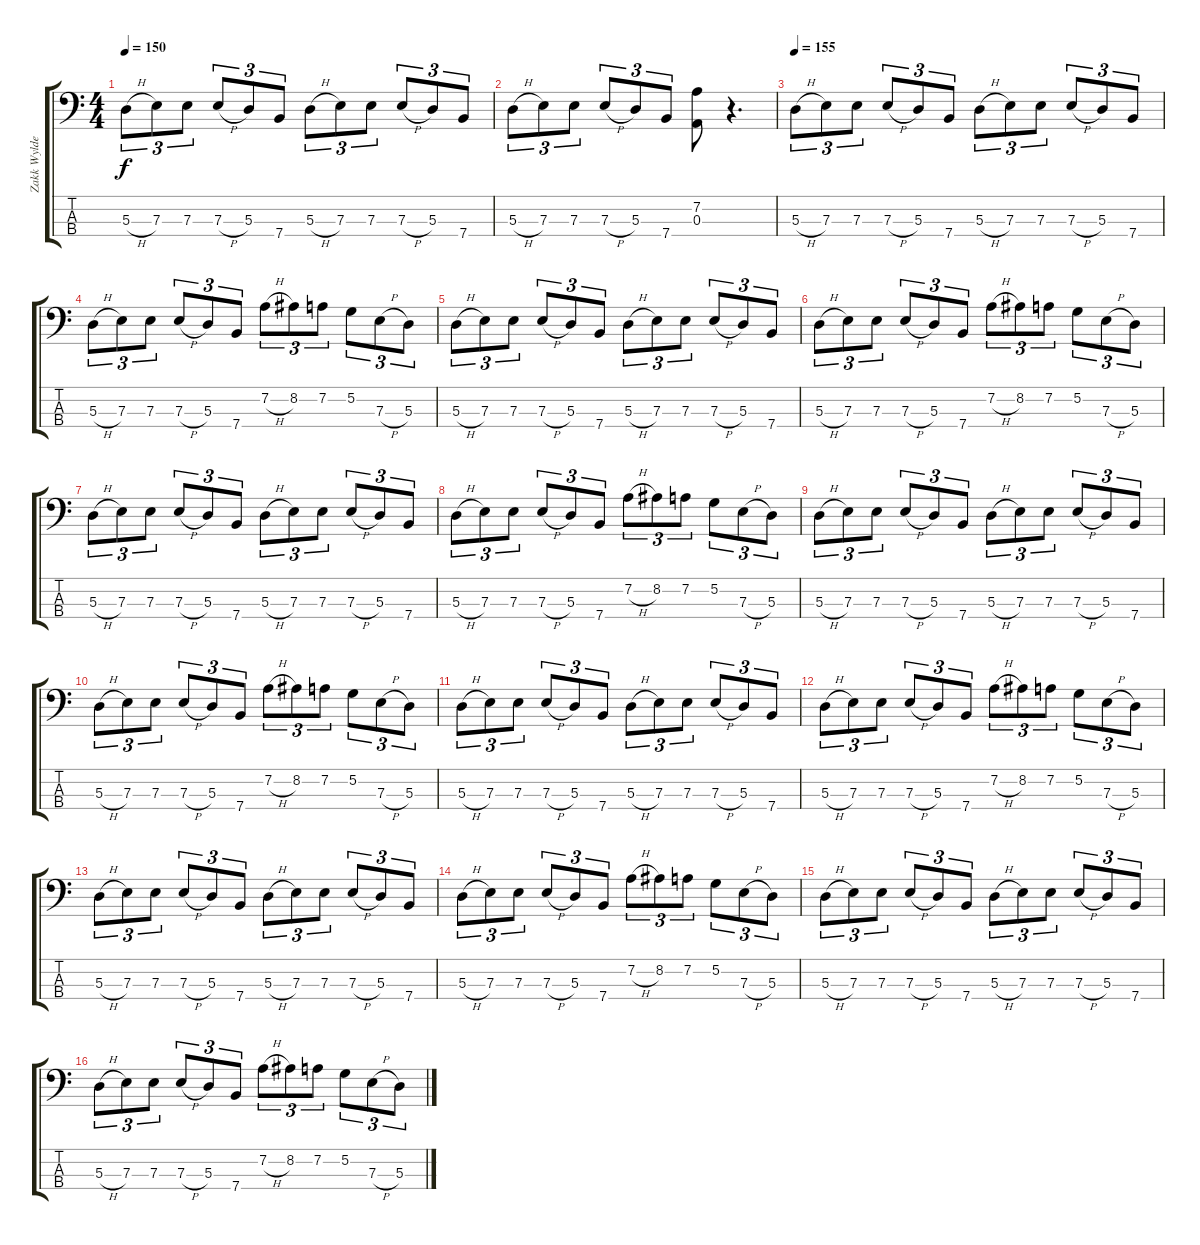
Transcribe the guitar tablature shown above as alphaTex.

\track ("Zakk Wylde Distorted Bass" "Zakk Wylde") {instrument distortionguitar}
\staff {score tabs}
\tuning (G2 D2 A1 E1) {hide}
\ts (4 4)
\tempo 150
\clef f4
\ks c
5.3{h}.8{tu (3 2) dy f} 7.3.8{tu (3 2)} 7.3.8{tu (3 2)} 7.3{h}.8{tu (3 2)} 5.3.8{tu (3 2)} 7.4.8{tu (3 2)} 5.3{h}.8{tu (3 2)} 7.3.8{tu (3 2)} 7.3.8{tu (3 2)} 7.3{h}.8{tu (3 2)} 5.3.8{tu (3 2)} 7.4.8{tu (3 2)} |
5.3{h}.8{tu (3 2)} 7.3.8{tu (3 2)} 7.3.8{tu (3 2)} 7.3{h}.8{tu (3 2)} 5.3.8{tu (3 2)} 7.4.8{tu (3 2)} (7.2 0.3).8 r.4{d} |
\tempo 155
5.3{h}.8{tu (3 2)} 7.3.8{tu (3 2)} 7.3.8{tu (3 2)} 7.3{h}.8{tu (3 2)} 5.3.8{tu (3 2)} 7.4.8{tu (3 2)} 5.3{h}.8{tu (3 2)} 7.3.8{tu (3 2)} 7.3.8{tu (3 2)} 7.3{h}.8{tu (3 2)} 5.3.8{tu (3 2)} 7.4.8{tu (3 2)} |
5.3{h}.8{tu (3 2)} 7.3.8{tu (3 2)} 7.3.8{tu (3 2)} 7.3{h}.8{tu (3 2)} 5.3.8{tu (3 2)} 7.4.8{tu (3 2)} 7.2{h}.8{tu (3 2)} 8.2.8{tu (3 2)} 7.2.8{tu (3 2)} 5.2.8{tu (3 2)} 7.3{h}.8{tu (3 2)} 5.3.8{tu (3 2)} |
5.3{h}.8{tu (3 2)} 7.3.8{tu (3 2)} 7.3.8{tu (3 2)} 7.3{h}.8{tu (3 2)} 5.3.8{tu (3 2)} 7.4.8{tu (3 2)} 5.3{h}.8{tu (3 2)} 7.3.8{tu (3 2)} 7.3.8{tu (3 2)} 7.3{h}.8{tu (3 2)} 5.3.8{tu (3 2)} 7.4.8{tu (3 2)} |
5.3{h}.8{tu (3 2)} 7.3.8{tu (3 2)} 7.3.8{tu (3 2)} 7.3{h}.8{tu (3 2)} 5.3.8{tu (3 2)} 7.4.8{tu (3 2)} 7.2{h}.8{tu (3 2)} 8.2.8{tu (3 2)} 7.2.8{tu (3 2)} 5.2.8{tu (3 2)} 7.3{h}.8{tu (3 2)} 5.3.8{tu (3 2)} |
5.3{h}.8{tu (3 2)} 7.3.8{tu (3 2)} 7.3.8{tu (3 2)} 7.3{h}.8{tu (3 2)} 5.3.8{tu (3 2)} 7.4.8{tu (3 2)} 5.3{h}.8{tu (3 2)} 7.3.8{tu (3 2)} 7.3.8{tu (3 2)} 7.3{h}.8{tu (3 2)} 5.3.8{tu (3 2)} 7.4.8{tu (3 2)} |
5.3{h}.8{tu (3 2)} 7.3.8{tu (3 2)} 7.3.8{tu (3 2)} 7.3{h}.8{tu (3 2)} 5.3.8{tu (3 2)} 7.4.8{tu (3 2)} 7.2{h}.8{tu (3 2)} 8.2.8{tu (3 2)} 7.2.8{tu (3 2)} 5.2.8{tu (3 2)} 7.3{h}.8{tu (3 2)} 5.3.8{tu (3 2)} |
5.3{h}.8{tu (3 2)} 7.3.8{tu (3 2)} 7.3.8{tu (3 2)} 7.3{h}.8{tu (3 2)} 5.3.8{tu (3 2)} 7.4.8{tu (3 2)} 5.3{h}.8{tu (3 2)} 7.3.8{tu (3 2)} 7.3.8{tu (3 2)} 7.3{h}.8{tu (3 2)} 5.3.8{tu (3 2)} 7.4.8{tu (3 2)} |
5.3{h}.8{tu (3 2)} 7.3.8{tu (3 2)} 7.3.8{tu (3 2)} 7.3{h}.8{tu (3 2)} 5.3.8{tu (3 2)} 7.4.8{tu (3 2)} 7.2{h}.8{tu (3 2)} 8.2.8{tu (3 2)} 7.2.8{tu (3 2)} 5.2.8{tu (3 2)} 7.3{h}.8{tu (3 2)} 5.3.8{tu (3 2)} |
5.3{h}.8{tu (3 2)} 7.3.8{tu (3 2)} 7.3.8{tu (3 2)} 7.3{h}.8{tu (3 2)} 5.3.8{tu (3 2)} 7.4.8{tu (3 2)} 5.3{h}.8{tu (3 2)} 7.3.8{tu (3 2)} 7.3.8{tu (3 2)} 7.3{h}.8{tu (3 2)} 5.3.8{tu (3 2)} 7.4.8{tu (3 2)} |
5.3{h}.8{tu (3 2)} 7.3.8{tu (3 2)} 7.3.8{tu (3 2)} 7.3{h}.8{tu (3 2)} 5.3.8{tu (3 2)} 7.4.8{tu (3 2)} 7.2{h}.8{tu (3 2)} 8.2.8{tu (3 2)} 7.2.8{tu (3 2)} 5.2.8{tu (3 2)} 7.3{h}.8{tu (3 2)} 5.3.8{tu (3 2)} |
5.3{h}.8{tu (3 2)} 7.3.8{tu (3 2)} 7.3.8{tu (3 2)} 7.3{h}.8{tu (3 2)} 5.3.8{tu (3 2)} 7.4.8{tu (3 2)} 5.3{h}.8{tu (3 2)} 7.3.8{tu (3 2)} 7.3.8{tu (3 2)} 7.3{h}.8{tu (3 2)} 5.3.8{tu (3 2)} 7.4.8{tu (3 2)} |
5.3{h}.8{tu (3 2)} 7.3.8{tu (3 2)} 7.3.8{tu (3 2)} 7.3{h}.8{tu (3 2)} 5.3.8{tu (3 2)} 7.4.8{tu (3 2)} 7.2{h}.8{tu (3 2)} 8.2.8{tu (3 2)} 7.2.8{tu (3 2)} 5.2.8{tu (3 2)} 7.3{h}.8{tu (3 2)} 5.3.8{tu (3 2)} |
5.3{h}.8{tu (3 2)} 7.3.8{tu (3 2)} 7.3.8{tu (3 2)} 7.3{h}.8{tu (3 2)} 5.3.8{tu (3 2)} 7.4.8{tu (3 2)} 5.3{h}.8{tu (3 2)} 7.3.8{tu (3 2)} 7.3.8{tu (3 2)} 7.3{h}.8{tu (3 2)} 5.3.8{tu (3 2)} 7.4.8{tu (3 2)} |
5.3{h}.8{tu (3 2)} 7.3.8{tu (3 2)} 7.3.8{tu (3 2)} 7.3{h}.8{tu (3 2)} 5.3.8{tu (3 2)} 7.4.8{tu (3 2)} 7.2{h}.8{tu (3 2)} 8.2.8{tu (3 2)} 7.2.8{tu (3 2)} 5.2.8{tu (3 2)} 7.3{h}.8{tu (3 2)} 5.3.8{tu (3 2)}
